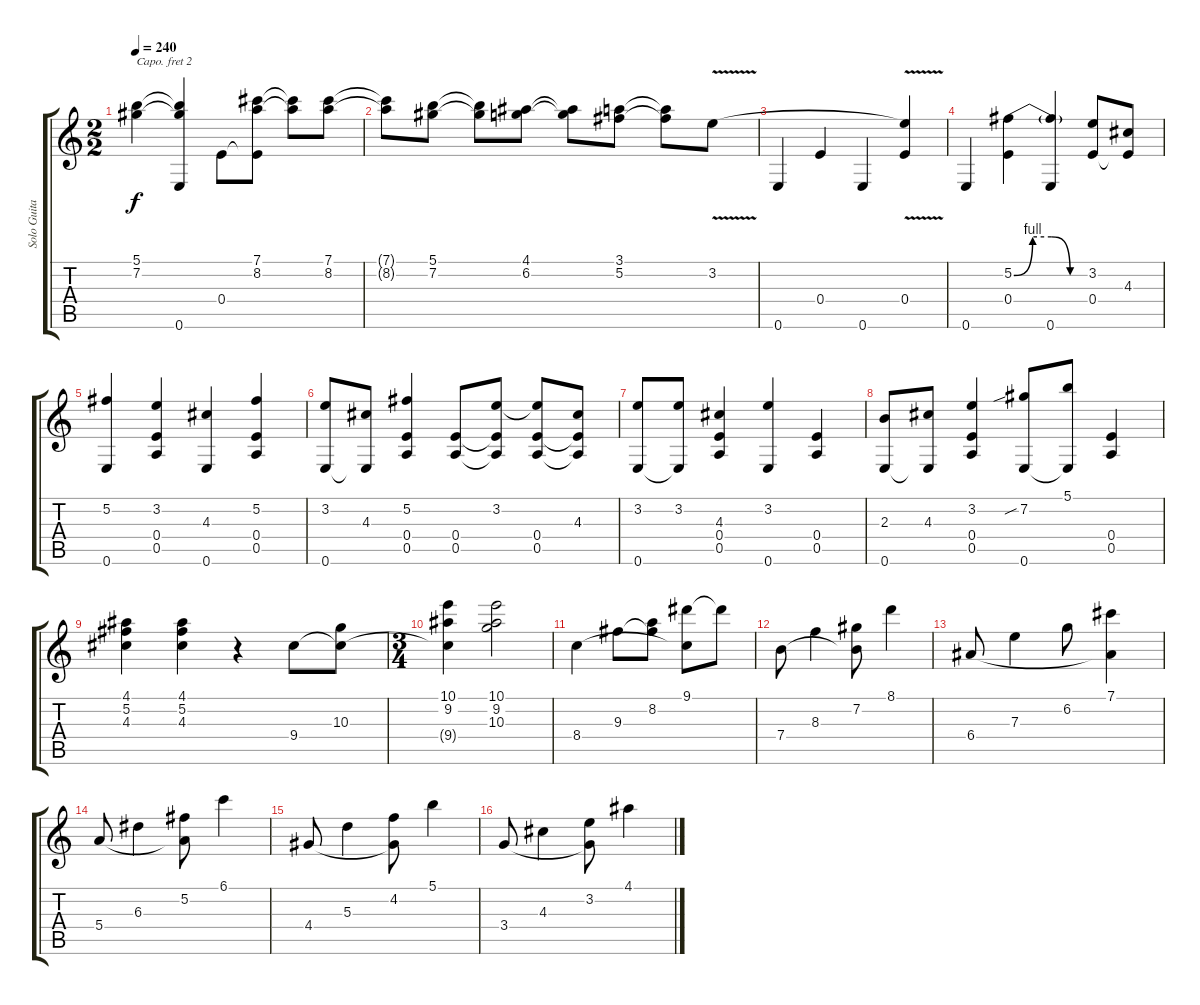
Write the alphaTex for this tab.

\track ("Solo Guitar DGDGBE" "Solo Guita") {instrument electricguitarjazz}
\staff {score tabs}
\capo 2
\tuning (E4 B3 G3 D3 G2 D2) {hide}
\ts (2 2)
\tempo 240
\clef g2
\ks c
(5.1 7.2).4{dy f} (5.1{t} 7.2{t} 0.6).4 0.4.8 (7.1 8.2 0.4{t}).8 (7.1{t} 8.2{t}).8 (7.1 8.2).8 |
(7.1{t} 8.2{t}).8 (5.1 7.2).8 (5.1{t} 7.2{t}).8 (4.1 6.2).8 (4.1{t} 6.2{t}).8 (3.1 5.2).8 (3.1{t} 5.2{t}).8 3.2{v}.8 |
0.6.4 0.4.4 0.6.4 (3.2{t} 0.4).4 |
0.6.4 (5.2{be (custom 0 0 15 4 30 4 45 0 60 0)} 0.4).4 (5.2{t} 0.6).4 (3.2 0.4).8 (4.3 0.4{t}).8 |
(5.2 0.6).4 (3.2 0.4 0.5).4 (4.3 0.6).4 (5.2 0.4 0.5).4 |
(3.2 0.6).8 (4.3 0.6{t}).8 (5.2 0.4 0.5).4 (0.4 0.5).8 (3.2 0.4{t} 0.5{t}).8 (3.2{t} 0.4 0.5).8 (4.3 0.4{t} 0.5{t}).8 |
(3.2 0.6).8 (3.2 0.6{t}).8 (4.3 0.4 0.5).4 (3.2 0.6).4 (0.4 0.5).4 |
(2.3 0.6).8 (4.3 0.6{t}).8 (3.2 0.4 0.5).4 (7.2{sib} 0.6).8 (5.1 0.6{t}).8 (0.4 0.5).4 |
(4.1 5.2 4.3).4 (4.1 5.2 4.3).4 r.4 9.4.8 (10.3 9.4{t}).8 |
\ts (3 4)
(10.1 9.2 9.4{t}).4 (10.1 9.2 10.3).2 |
8.4.4 9.3.8 (8.2 9.3{t}).8 (9.1 8.4{t}).8 9.1{t}.8 |
7.4.8 8.3.4 (7.2 7.4{t}).8 8.1.4 |
6.4.8 7.3.4 6.2.8 (7.1 6.4{t}).4 |
5.4.8 6.3.4 (5.2 5.4{t}).8 6.1.4 |
4.4.8 5.3.4 (4.2 4.4{t}).8 5.1.4 |
3.4.8 4.3.4 (3.2 3.4{t}).8 4.1.4
